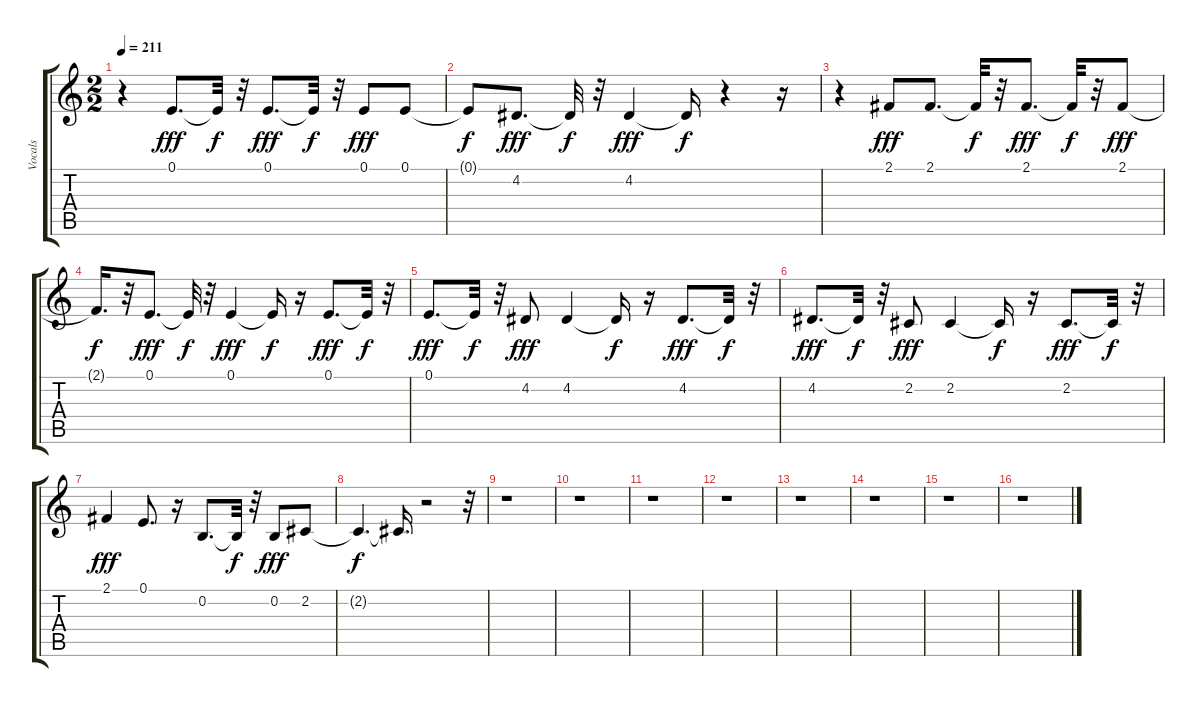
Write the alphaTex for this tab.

\track ("Vocals" "Vocals") {instrument tenorsax}
\staff {score tabs}
\tuning (E4 B3 G3 D3 A2 E2) {hide}
\ts (2 2)
\tempo 211
\clef g2
\ks c
r.4{dy f} 0.1.8{d dy fff} 0.1{t}.32{dy f} r.32 0.1.8{d dy fff} 0.1{t}.32{dy f} r.32 0.1.8{dy fff} 0.1.8 |
0.1{t}.8{dy f} 4.2.8{d dy fff} 4.2{t}.32{dy f} r.32 4.2.4{dy fff} 4.2{t}.16{dy f} r.4 r.16 |
r.4 2.1.8{dy fff} 2.1.8{d} 2.1{t}.32{dy f} r.32 2.1.8{d dy fff} 2.1{t}.32{dy f} r.32 2.1.8{dy fff} |
2.1{t}.16{d dy f} r.32 0.1.8{d dy fff} 0.1{t}.32{dy f} r.32 0.1.4{dy fff} 0.1{t}.16{dy f} r.16 0.1.8{d dy fff} 0.1{t}.32{dy f} r.32 |
0.1.8{d dy fff} 0.1{t}.32{dy f} r.32 4.2.8{dy fff} 4.2.4 4.2{t}.16{dy f} r.16 4.2.8{d dy fff} 4.2{t}.32{dy f} r.32 |
4.2.8{d dy fff} 4.2{t}.32{dy f} r.32 2.2.8{dy fff} 2.2.4 2.2{t}.16{dy f} r.16 2.2.8{d dy fff} 2.2{t}.32{dy f} r.32 |
2.1.4{dy fff} 0.1.8{d} r.16 0.2.8{d} 0.2{t}.32{dy f} r.32 0.2.8{dy fff} 2.2.8 |
2.2{t}.4{d dy f} 2.2{t}.16{d} r.2 r.32 |
r.1 |
r.1 |
r.1 |
r.1 |
r.1 |
r.1 |
r.1 |
r.1
